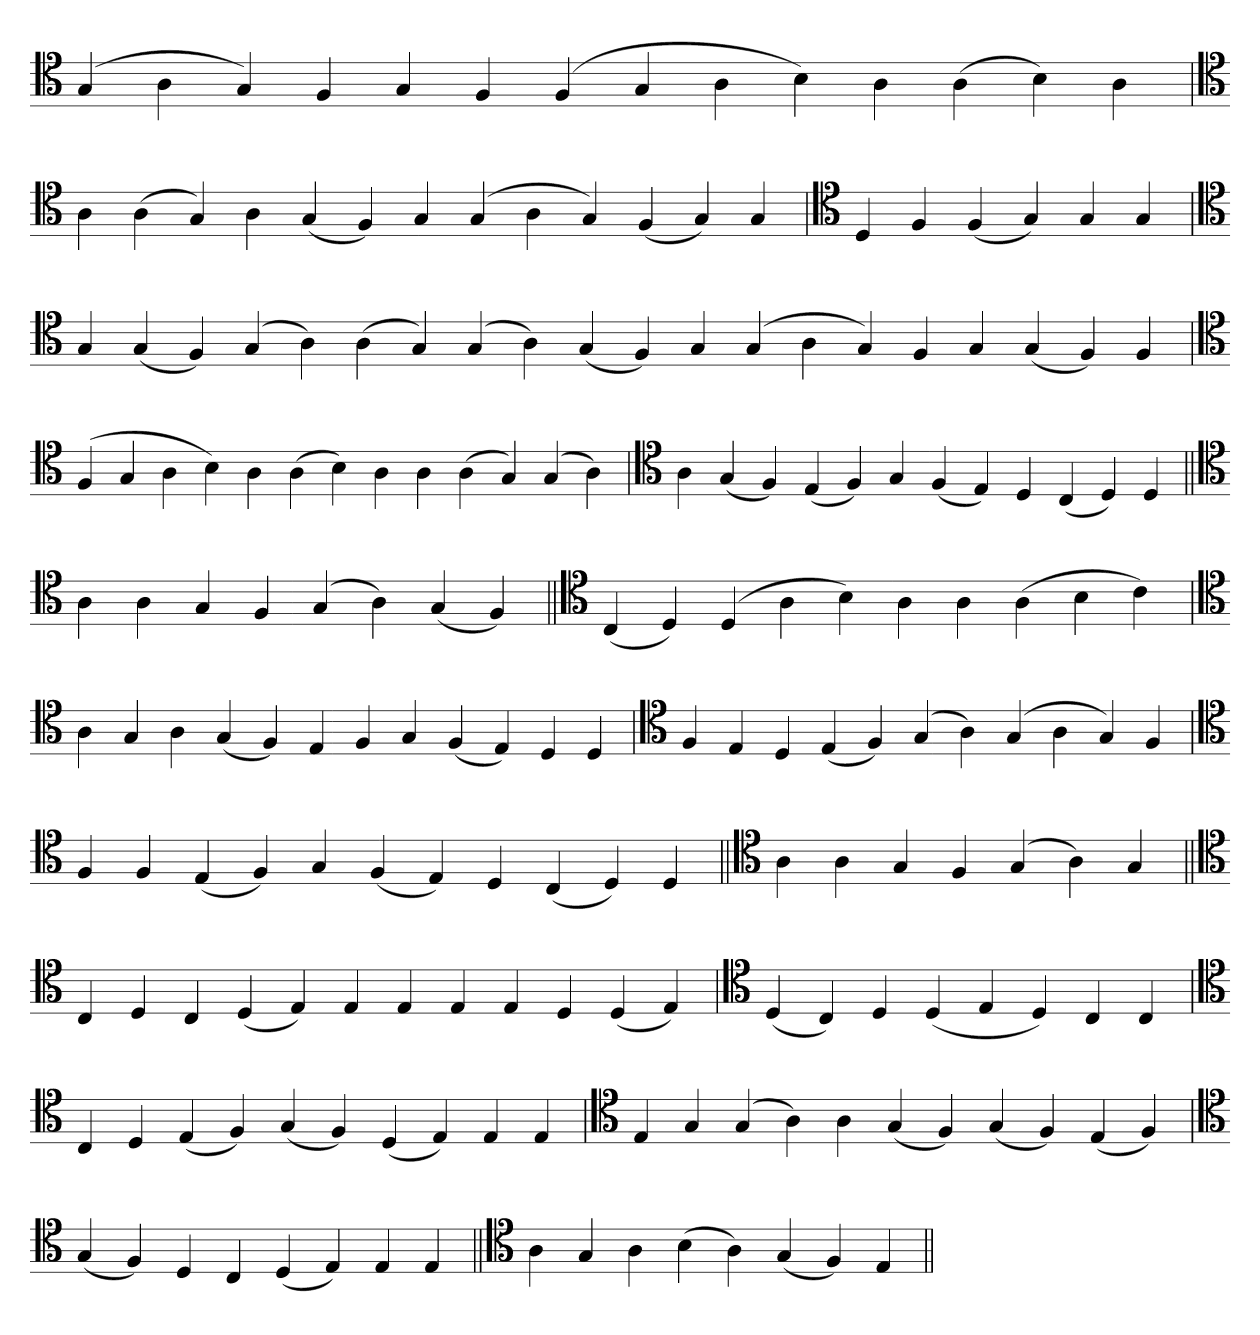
**kern
*part1
*staff1
*clefC4
=
(4G
4A
4G)
4F
4G
4F
(4F
4G
4A
4B)
4A
(4A
4B)
4A
=`
*clefC4
4A
(4A
4G)
4A
(4G
4F)
4G
(4G
4A
4G)
(4F
4G)
4G
=
*clefC4
4D
4F
(4F
4G)
4G
4G
=`
*clefC4
4G
(4G
4F)
(4G
4A)
(4A
4G)
(4G
4A)
(4G
4F)
4G
(4G
4A
4G)
4F
4G
(4G
4F)
4F
='
*clefC4
(4F
4G
4A
4B)
4A
(4A
4B)
4A
4A
(4A
4G)
(4G
4A)
=`
*clefC4
4A
(4G
4F)
(4E
4F)
4G
(4F
4E)
4D
(4C
4D)
4D
=||
*clefC4
4A
4A
4G
4F
(4G
4A)
(4G
4F)
=||
*clefC4
(4C
4D)
(4D
4A
4B)
4A
4A
(4A
4B
4c)
=`
*clefC4
4A
4G
4A
(4G
4F)
4E
4F
4G
(4F
4E)
4D
4D
=
*clefC4
4F
4E
4D
(4E
4F)
(4G
4A)
(4G
4A
4G)
4F
=`
*clefC4
4F
4F
(4E
4F)
4G
(4F
4E)
4D
(4C
4D)
4D
=||
*clefC4
4A
4A
4G
4F
(4G
4A)
4G
=||
*clefC4
4C
4D
4C
(4D
4E)
4E
4E
4E
4E
4D
(4D
4E)
=`
*clefC4
(4D
4C)
4D
(4D
4E
4D)
4C
4C
='
*clefC4
4C
4D
(4E
4F)
(4G
4F)
(4D
4E)
4E
4E
=
*clefC4
4E
4G
(4G
4A)
4A
(4G
4F)
(4G
4F)
(4E
4F)
=`
*clefC4
(4G
4F)
4D
4C
(4D
4E)
4E
4E
=||
*clefC4
4A
4G
4A
(4B
4A)
(4G
4F)
4E
=||
*-
